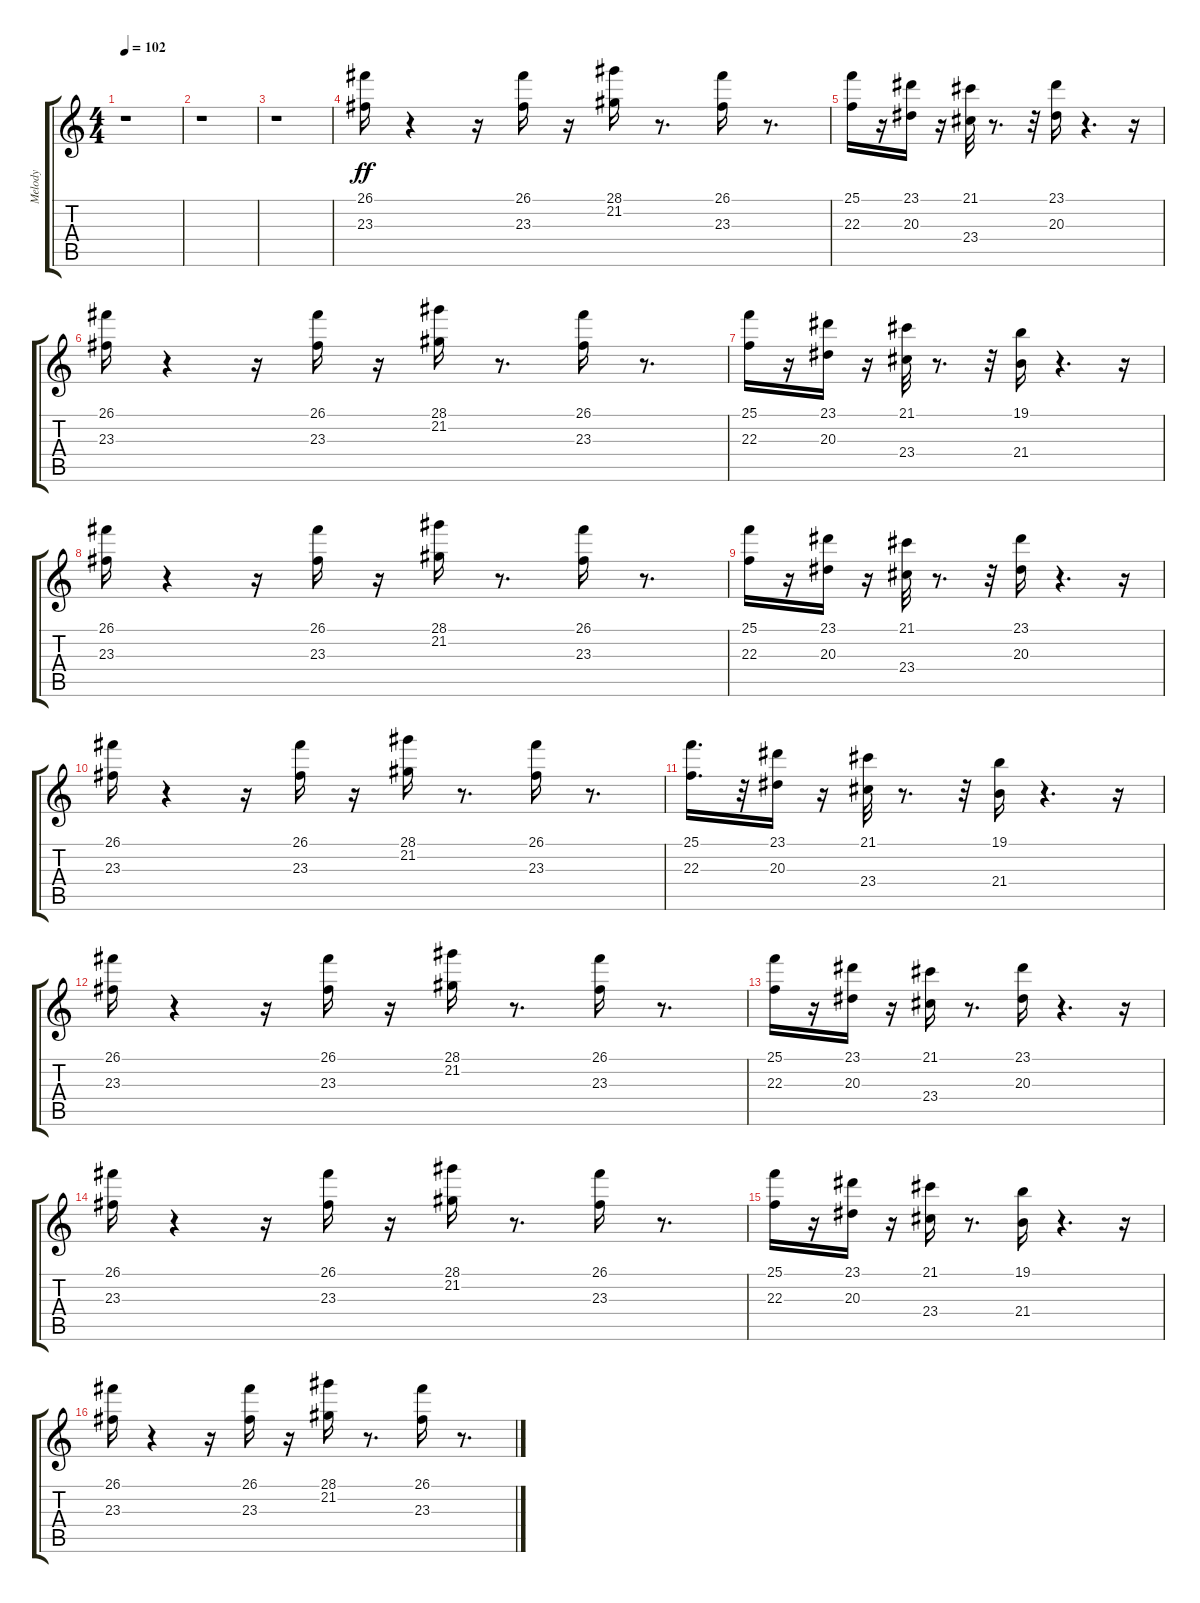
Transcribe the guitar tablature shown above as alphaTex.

\track ("Melody" "Melody") {instrument fx4atmosphere}
\staff {score tabs}
\tuning (E4 B3 G3 D3 A2 E2) {hide}
\ts (4 4)
\tempo 102
\clef g2
\ks c
r.1{dy ff} |
r.1 |
r.1 |
(26.1 23.3).16 r.4 r.16 (26.1 23.3).16 r.16 (28.1 21.2).16 r.8{d} (26.1 23.3).16 r.8{d} |
(25.1 22.3).16 r.16 (23.1 20.3).16 r.16 (21.1 23.4).32 r.8{d} r.32 (23.1 20.3).16 r.4{d} r.16 |
(26.1 23.3).16 r.4 r.16 (26.1 23.3).16 r.16 (28.1 21.2).16 r.8{d} (26.1 23.3).16 r.8{d} |
(25.1 22.3).16 r.16 (23.1 20.3).16 r.16 (21.1 23.4).32 r.8{d} r.32 (19.1 21.4).16 r.4{d} r.16 |
(26.1 23.3).16 r.4 r.16 (26.1 23.3).16 r.16 (28.1 21.2).16 r.8{d} (26.1 23.3).16 r.8{d} |
(25.1 22.3).16 r.16 (23.1 20.3).16 r.16 (21.1 23.4).32 r.8{d} r.32 (23.1 20.3).16 r.4{d} r.16 |
(26.1 23.3).16 r.4 r.16 (26.1 23.3).16 r.16 (28.1 21.2).16 r.8{d} (26.1 23.3).16 r.8{d} |
(25.1 22.3).16{d} r.32 (23.1 20.3).16 r.16 (21.1 23.4).32 r.8{d} r.32 (19.1 21.4).16 r.4{d} r.16 |
(26.1 23.3).16 r.4 r.16 (26.1 23.3).16 r.16 (28.1 21.2).16 r.8{d} (26.1 23.3).16 r.8{d} |
(25.1 22.3).16 r.16 (23.1 20.3).16 r.16 (21.1 23.4).16 r.8{d} (23.1 20.3).16 r.4{d} r.16 |
(26.1 23.3).16 r.4 r.16 (26.1 23.3).16 r.16 (28.1 21.2).16 r.8{d} (26.1 23.3).16 r.8{d} |
(25.1 22.3).16 r.16 (23.1 20.3).16 r.16 (21.1 23.4).16 r.8{d} (19.1 21.4).16 r.4{d} r.16 |
(26.1 23.3).16 r.4 r.16 (26.1 23.3).16 r.16 (28.1 21.2).16 r.8{d} (26.1 23.3).16 r.8{d}
